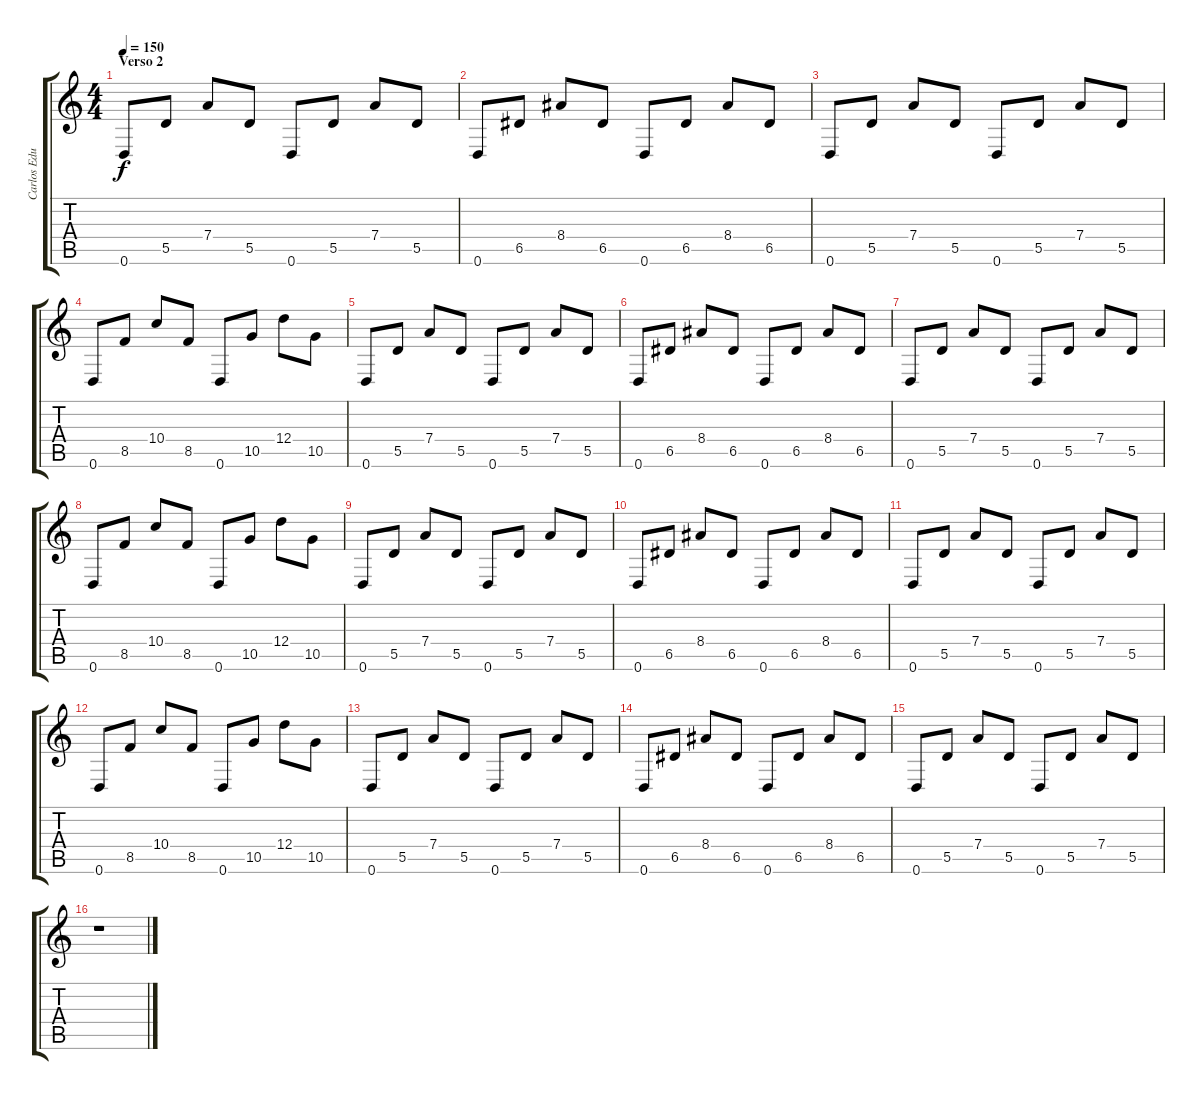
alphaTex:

\track ("Carlos Eduardo [Guit]" "Carlos Edu") {instrument distortionguitar}
\staff {score tabs}
\tuning (E4 B3 G3 D3 A2 D2) {hide}
\ts (4 4)
\section ("" "Verso 2")
\tempo 150
\clef g2
\ks c
0.6.8{dy f instrument electricguitarmuted} 5.5.8 7.4.8 5.5.8 0.6.8 5.5.8 7.4.8 5.5.8 |
0.6.8 6.5.8 8.4.8 6.5.8 0.6.8 6.5.8 8.4.8 6.5.8 |
0.6.8 5.5.8 7.4.8 5.5.8 0.6.8 5.5.8 7.4.8 5.5.8 |
0.6.8 8.5.8 10.4.8 8.5.8 0.6.8 10.5.8 12.4.8 10.5.8 |
0.6.8 5.5.8 7.4.8 5.5.8 0.6.8 5.5.8 7.4.8 5.5.8 |
0.6.8 6.5.8 8.4.8 6.5.8 0.6.8 6.5.8 8.4.8 6.5.8 |
0.6.8 5.5.8 7.4.8 5.5.8 0.6.8 5.5.8 7.4.8 5.5.8 |
0.6.8 8.5.8 10.4.8 8.5.8 0.6.8 10.5.8 12.4.8 10.5.8 |
0.6.8 5.5.8 7.4.8 5.5.8 0.6.8 5.5.8 7.4.8 5.5.8 |
0.6.8 6.5.8 8.4.8 6.5.8 0.6.8 6.5.8 8.4.8 6.5.8 |
0.6.8 5.5.8 7.4.8 5.5.8 0.6.8 5.5.8 7.4.8 5.5.8 |
0.6.8 8.5.8 10.4.8 8.5.8 0.6.8 10.5.8 12.4.8 10.5.8 |
0.6.8 5.5.8 7.4.8 5.5.8 0.6.8 5.5.8 7.4.8 5.5.8 |
0.6.8 6.5.8 8.4.8 6.5.8 0.6.8 6.5.8 8.4.8 6.5.8 |
0.6.8 5.5.8 7.4.8 5.5.8 0.6.8 5.5.8 7.4.8 5.5.8 |
r.1
